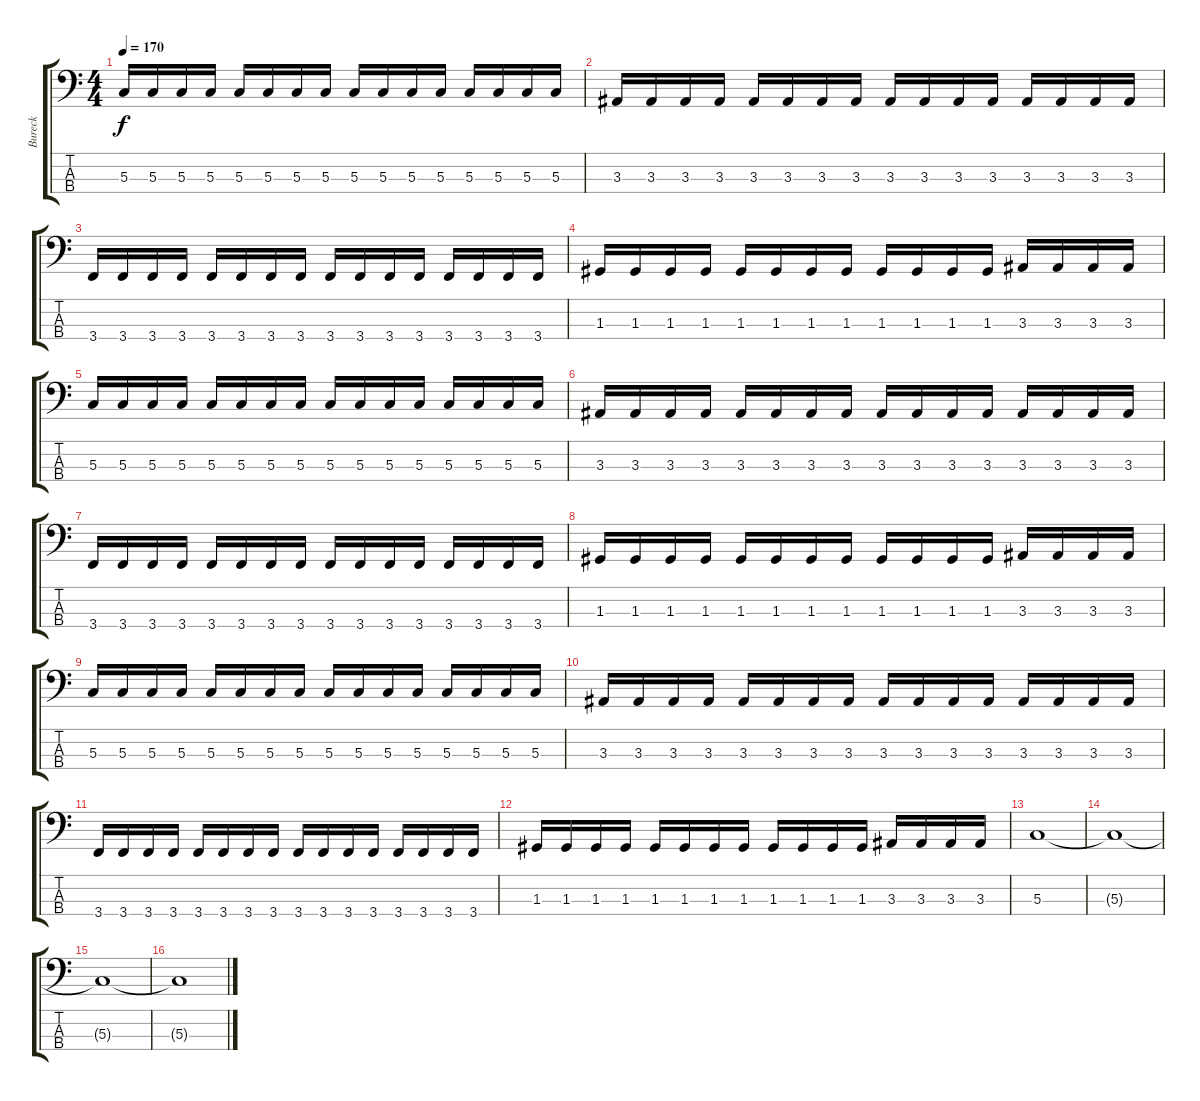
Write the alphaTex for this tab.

\track ("Bureck" "Bureck") {instrument electricbassfinger}
\staff {score tabs}
\tuning (F2 C2 G1 D1) {hide}
\ts (4 4)
\tempo 170
\clef f4
\ks c
5.3.16{dy f} 5.3.16 5.3.16 5.3.16 5.3.16 5.3.16 5.3.16 5.3.16 5.3.16 5.3.16 5.3.16 5.3.16 5.3.16 5.3.16 5.3.16 5.3.16 |
3.3.16 3.3.16 3.3.16 3.3.16 3.3.16 3.3.16 3.3.16 3.3.16 3.3.16 3.3.16 3.3.16 3.3.16 3.3.16 3.3.16 3.3.16 3.3.16 |
3.4.16 3.4.16 3.4.16 3.4.16 3.4.16 3.4.16 3.4.16 3.4.16 3.4.16 3.4.16 3.4.16 3.4.16 3.4.16 3.4.16 3.4.16 3.4.16 |
1.3.16 1.3.16 1.3.16 1.3.16 1.3.16 1.3.16 1.3.16 1.3.16 1.3.16 1.3.16 1.3.16 1.3.16 3.3.16 3.3.16 3.3.16 3.3.16 |
5.3.16 5.3.16 5.3.16 5.3.16 5.3.16 5.3.16 5.3.16 5.3.16 5.3.16 5.3.16 5.3.16 5.3.16 5.3.16 5.3.16 5.3.16 5.3.16 |
3.3.16 3.3.16 3.3.16 3.3.16 3.3.16 3.3.16 3.3.16 3.3.16 3.3.16 3.3.16 3.3.16 3.3.16 3.3.16 3.3.16 3.3.16 3.3.16 |
3.4.16 3.4.16 3.4.16 3.4.16 3.4.16 3.4.16 3.4.16 3.4.16 3.4.16 3.4.16 3.4.16 3.4.16 3.4.16 3.4.16 3.4.16 3.4.16 |
1.3.16 1.3.16 1.3.16 1.3.16 1.3.16 1.3.16 1.3.16 1.3.16 1.3.16 1.3.16 1.3.16 1.3.16 3.3.16 3.3.16 3.3.16 3.3.16 |
5.3.16 5.3.16 5.3.16 5.3.16 5.3.16 5.3.16 5.3.16 5.3.16 5.3.16 5.3.16 5.3.16 5.3.16 5.3.16 5.3.16 5.3.16 5.3.16 |
3.3.16 3.3.16 3.3.16 3.3.16 3.3.16 3.3.16 3.3.16 3.3.16 3.3.16 3.3.16 3.3.16 3.3.16 3.3.16 3.3.16 3.3.16 3.3.16 |
3.4.16 3.4.16 3.4.16 3.4.16 3.4.16 3.4.16 3.4.16 3.4.16 3.4.16 3.4.16 3.4.16 3.4.16 3.4.16 3.4.16 3.4.16 3.4.16 |
1.3.16 1.3.16 1.3.16 1.3.16 1.3.16 1.3.16 1.3.16 1.3.16 1.3.16 1.3.16 1.3.16 1.3.16 3.3.16 3.3.16 3.3.16 3.3.16 |
5.3.1 |
5.3{t}.1 |
5.3{t}.1 |
5.3{t}.1
